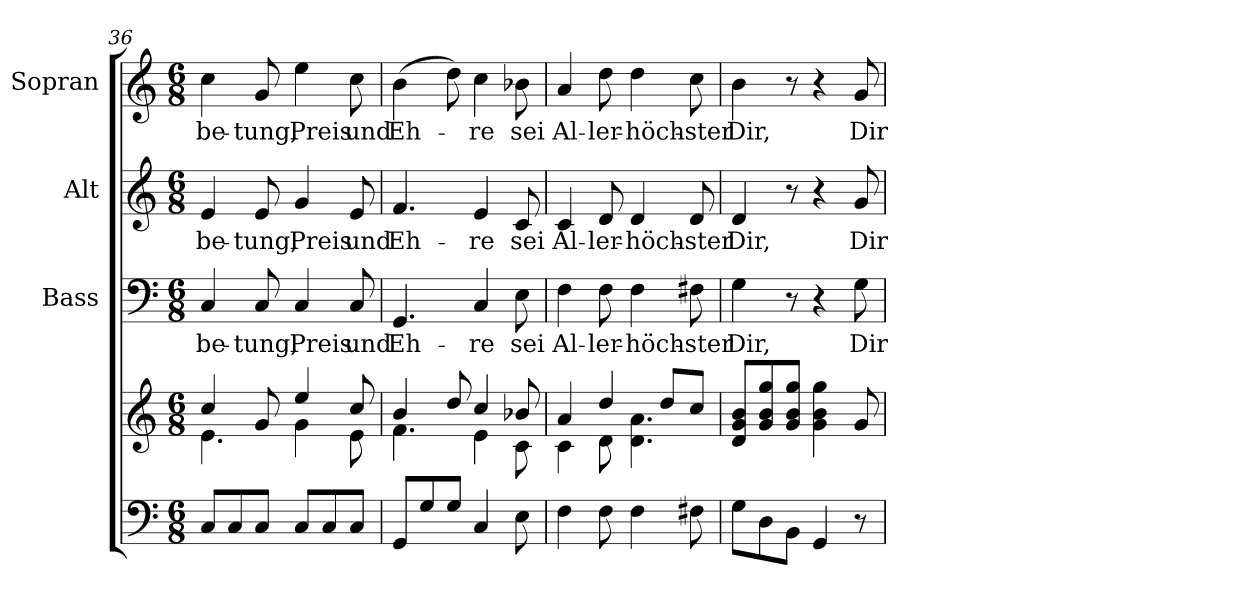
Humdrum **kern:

**kern	**kern	**kern	**text	**kern	**text	**kern	**text
*part4	*part4	*part3	*part3	*part2	*part2	*part1	*part1
*staff5	*staff4	*staff3	*staff3	*staff2	*staff2	*staff1	*staff1
*	*	*I"Bass	*	*I"Alt	*	*I"Sopran	*
!!LO:LB:g=z
*clefF4	*clefG2	*clefF4	*	*clefG2	*	*clefG2	*
*k[]	*k[]	*k[]	*	*k[]	*	*k[]	*
*C:	*C:	*C:	*	*C:	*	*C:	*
*M6/8	*M6/8	*M6/8	*	*M6/8	*	*M6/8	*
=36	=36	=36	=36	=36	=36	=36	=36
*	*^	*	*	*	*	*	*
!	!	!	!	!LO:LY:b	!	!LO:LY:b	!	!LO:LY:b
8C/L	4cc/	4.e\	4C/	-be-	4e/	-be-	4cc\	-be-
8C/	.	.	.	.	.	.	.	.
!	!	!	!	!LO:LY:b	!	!LO:LY:b	!	!LO:LY:b
8C/J	8g/	.	8C/	-tung,	8e/	-tung,	8g/	-tung,
!	!	!	!	!LO:LY:b	!	!LO:LY:b	!	!LO:LY:b
8C/L	4ee/	4g\	4C/	Preis	4g/	Preis	4ee\	Preis
8C/	.	.	.	.	.	.	.	.
!	!	!	!	!LO:LY:b	!	!LO:LY:b	!	!LO:LY:b
8C/J	8cc/	8e\	8C/	und	8e/	und	8cc\	und
=37	=37	=37	=37	=37	=37	=37	=37	=37
!	!	!	!	!LO:LY:b	!	!LO:LY:b	!	!LO:LY:b
8GG/L	4b/	4.f\	4.GG/	Eh-	4.f/	Eh-	(>4b\	Eh-
8G/	.	.	.	.	.	.	.	.
8G/J	8dd/	.	.	.	.	.	8dd\)	.
!	!	!	!	!LO:LY:b	!	!LO:LY:b	!	!LO:LY:b
4C/	4cc/	4e\	4C/	-re	4e/	-re	4cc\	-re
!	!	!	!	!LO:LY:b	!	!LO:LY:b	!	!LO:LY:b
8E\	8b-X/	8c\	8E\	sei	8c/	sei	8b-X\	sei
=38	=38	=38	=38	=38	=38	=38	=38	=38
!	!	!	!	!LO:LY:b	!	!LO:LY:b	!	!LO:LY:b
4F\	4a/	4c\	4F\	Al-	4c/	Al-	4a/	Al-
!	!	!	!	!LO:LY:b	!	!LO:LY:b	!	!LO:LY:b
8F\	4dd/	8d\	8F\	-ler-	8d/	-ler-	8dd\	-ler-
!	!	!	!	!LO:LY:b	!	!LO:LY:b	!	!LO:LY:b
4F\	.	4.d\ 4.a\	4F\	-höch-	4d/	-höch-	4dd\	-höch-
.	8dd/L	.	.	.	.	.	.	.
!	!	!	!	!LO:LY:b	!	!LO:LY:b	!	!LO:LY:b
8F#X\	8cc/J	.	8F#X\	-ster	8d/	-ster	8cc\	-ster
*	*v	*v	*	*	*	*	*	*
=39	=39	=39	=39	=39	=39	=39	=39
!	!	!	!LO:LY:b	!	!LO:LY:b	!	!LO:LY:b
8G\L	8d/ 8g/ 8b/L	4G\	Dir,	4d/	Dir,	4b\	Dir,
8D\	8g/ 8b/ 8gg/	.	.	.	.	.	.
8BB\J	8g/ 8b/ 8gg/J	8r	.	8r	.	8r	.
4GG/	4g\ 4b\ 4gg\	4r	.	4r	.	4r	.
!	!	!	!LO:LY:b	!	!LO:LY:b	!	!LO:LY:b
8r	8g/	8G\	Dir	8g/	Dir	8g/	Dir
=	=	=	=	=	=	=	=
*-	*-	*-	*-	*-	*-	*-	*-
